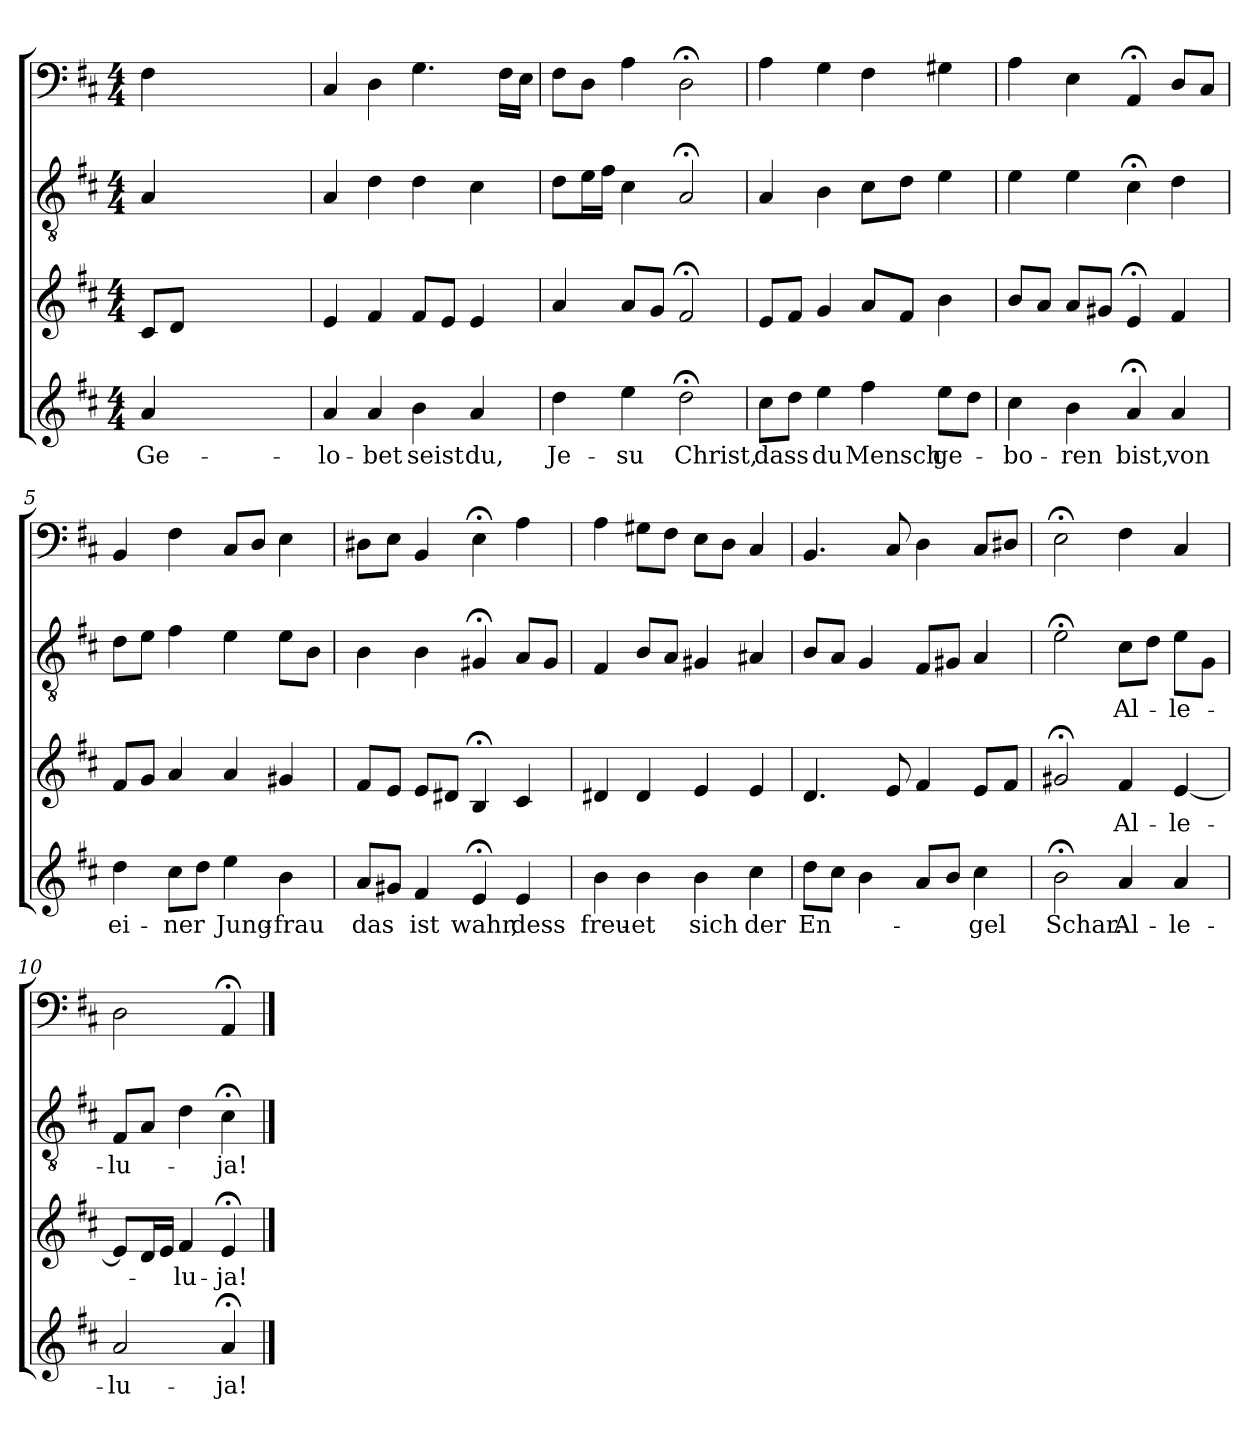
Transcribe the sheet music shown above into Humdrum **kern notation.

**kern	**text	**kern	**text	**kern	**text	**kern
*part4	*part4	*part3	*part3	*part2	*part2	*part1
*staff4	*staff4	*staff3	*staff3	*staff2	*staff2	*staff1
*clefG2	*	*clefG2	*	*clefGv2	*	*clefF4
*k[f#c#]	*	*k[f#c#]	*	*k[f#c#]	*	*k[f#c#]
*D:	*	*D:	*	*D:	*	*D:
*M4/4	*	*M4/4	*	*M4/4	*	*M4/4
=	=	=	=	=	=	=
4a/	Ge-	8c#/L	.	4A/	.	4F#\
.	.	8d/J	.	.	.	.
2ryy	.	2ryy	.	2ryy	.	2ryy
4ryy	.	4ryy	.	4ryy	.	4ryy
=1	=1	=1	=1	=1	=1	=1
4a/	-lo-	4e/	.	4A/	.	4C#/
4a/	-bet	4f#/	.	4d\	.	4D\
4b\	seist	8f#/L	.	4d\	.	4.G\
.	.	8e/J	.	.	.	.
4a/	du,	4e/	.	4c#\	.	.
.	.	.	.	.	.	16F#\LL
.	.	.	.	.	.	16E\JJ
=2	=2	=2	=2	=2	=2	=2
4dd\	Je-	4a/	.	8d\L	.	8F#\L
.	.	.	.	16e\L	.	8D\J
.	.	.	.	16f#\JJ	.	.
4ee\	-su	8a/L	.	4c#\	.	4A\
.	.	8g/J	.	.	.	.
2dd;<\	Christ,	2f#;</	.	2A;</	.	2D;<\
=3	=3	=3	=3	=3	=3	=3
8cc#\L	dass	8e/L	.	4A/	.	4A\
8dd\J	.	8f#/J	.	.	.	.
4ee\	du	4g/	.	4B\	.	4G\
4ff#\	Mensch	8a/L	.	8c#\L	.	4F#\
.	.	8f#/J	.	8d\J	.	.
8ee\L	ge-	4b\	.	4e\	.	4G#X\
8dd\J	.	.	.	.	.	.
=4	=4	=4	=4	=4	=4	=4
4cc#\	-bo-	8b/L	.	4e\	.	4A\
.	.	8a/J	.	.	.	.
4b\	-ren	8a/L	.	4e\	.	4E\
.	.	8g#X/J	.	.	.	.
4a;</	bist,	4e;</	.	4c#;<\	.	4AA;</
4a/	von	4f#/	.	4d\	.	8D/L
.	.	.	.	.	.	8C#/J
=5	=5	=5	=5	=5	=5	=5
4dd\	ei-	8f#/L	.	8d\L	.	4BB/
.	.	8g/J	.	8e\J	.	.
8cc#\L	-ner	4a/	.	4f#\	.	4F#\
8dd\J	.	.	.	.	.	.
4ee\	Jung-	4a/	.	4e\	.	8C#/L
.	.	.	.	.	.	8D/J
4b\	-frau	4g#X/	.	8e\L	.	4E\
.	.	.	.	8B\J	.	.
=6	=6	=6	=6	=6	=6	=6
8a/L	das	8f#/L	.	4B\	.	8D#X\L
8g#X/J	.	8e/J	.	.	.	8E\J
4f#/	ist	8e/L	.	4B\	.	4BB/
.	.	8d#X/J	.	.	.	.
4e;</	wahr,	4B;</	.	4G#X;</	.	4E;<\
4e/	dess	4c#/	.	8A/L	.	4A\
.	.	.	.	8G#/J	.	.
=7	=7	=7	=7	=7	=7	=7
4b\	freu-	4d#X/	.	4F#/	.	4A\
4b\	-et	4d#/	.	8B/L	.	8G#X\L
.	.	.	.	8A/J	.	8F#\J
4b\	sich	4e/	.	4G#X/	.	8E\L
.	.	.	.	.	.	8D\J
4cc#\	der	4e/	.	4A#X/	.	4C#/
=8	=8	=8	=8	=8	=8	=8
8dd\L	En-	4.d/	.	8B/L	.	4.BB/
8cc#\J	.	.	.	8A/J	.	.
4b\	.	.	.	4G/	.	.
.	.	8e/	.	.	.	8C#/
8a/L	.	4f#/	.	8F#/L	.	4D\
8b/J	.	.	.	8G#X/J	.	.
4cc#\	-gel	8e/L	.	4A/	.	8C#/L
.	.	8f#/J	.	.	.	8D#X/J
=9	=9	=9	=9	=9	=9	=9
2b;<\	Schar.	2g#X;</	.	2e;<\	.	2E;<\
4a/	Al-	4f#/	Al-	8c#\L	Al-	4F#\
.	.	.	.	8d\J	.	.
4a/	-le-	[4e/	-le-	8e\L	-le-	4C#/
.	.	.	.	8G\J	.	.
=10	=10	=10	=10	=10	=10	=10
2a/	-lu-	8e/L]	.	8F#/L	-lu-	2D\
.	.	16d/L	.	8A/J	.	.
.	.	16e/JJ	.	.	.	.
.	.	4f#/	-lu-	4d\	.	.
4a;</	-ja!	4e;</	-ja!	4c#;<\	-ja!	4AA;</
==	==	==	==	==	==	==
*-	*-	*-	*-	*-	*-	*-
